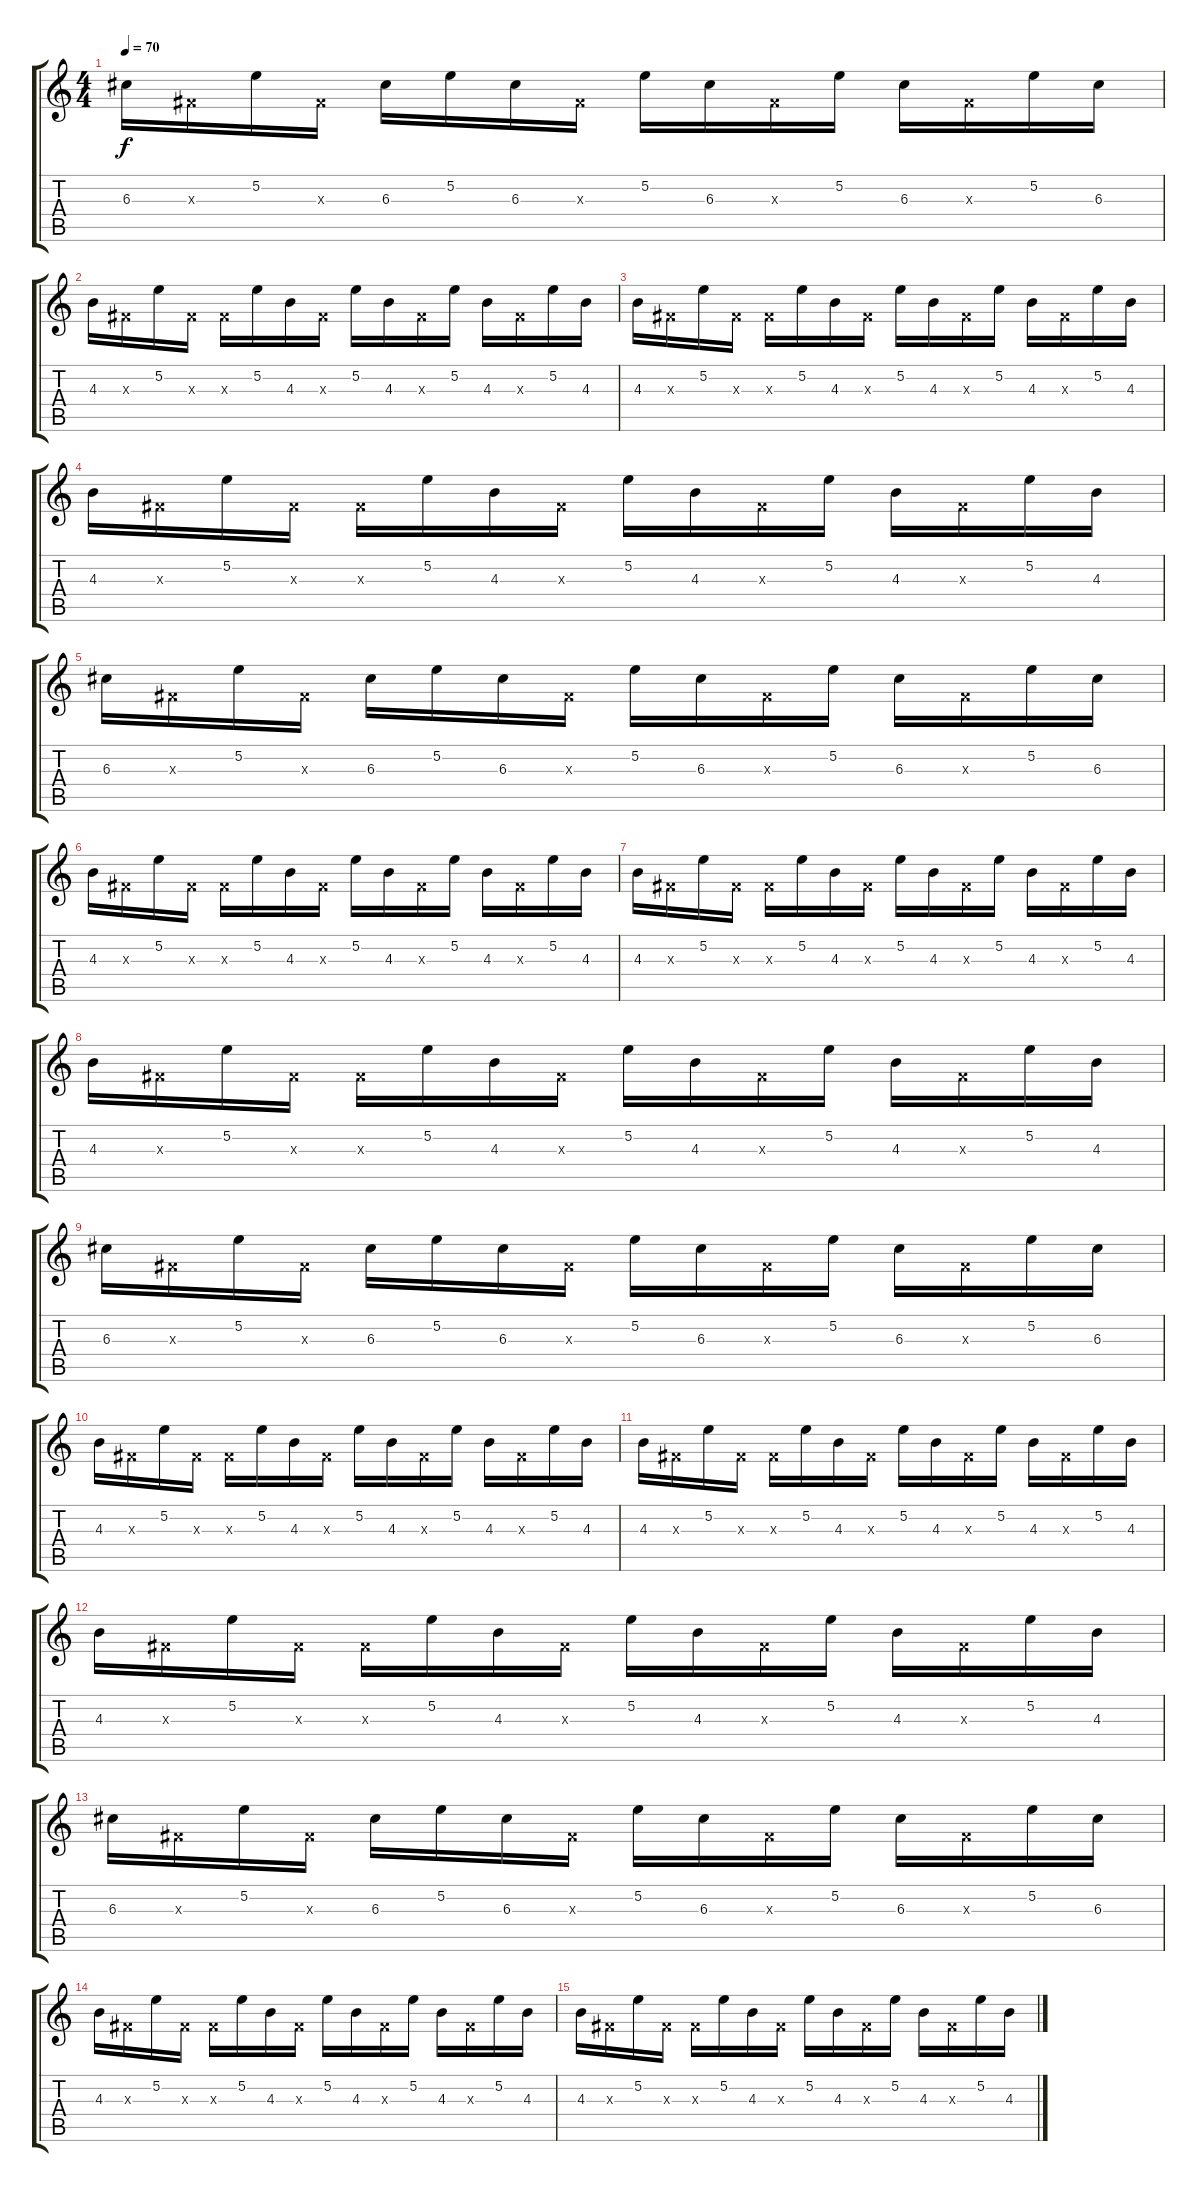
\track "" {instrument electricguitarmuted}
\staff {score tabs}
\tuning (E4 B3 G3 D3 A2 E2) {hide}
\ts (4 4)
\tempo 70
\clef g2
\ks c
6.3.16{dy f} -1.3{x}.16 5.2.16 -1.3{x}.16 6.3.16 5.2.16 6.3.16 -1.3{x}.16 5.2.16 6.3.16 -1.3{x}.16 5.2.16 6.3.16 -1.3{x}.16 5.2.16 6.3.16 |
4.3.16 -1.3{x}.16 5.2.16 -1.3{x}.16 -1.3{x}.16 5.2.16 4.3.16 -1.3{x}.16 5.2.16 4.3.16 -1.3{x}.16 5.2.16 4.3.16 -1.3{x}.16 5.2.16 4.3.16 |
4.3.16 -1.3{x}.16 5.2.16 -1.3{x}.16 -1.3{x}.16 5.2.16 4.3.16 -1.3{x}.16 5.2.16 4.3.16 -1.3{x}.16 5.2.16 4.3.16 -1.3{x}.16 5.2.16 4.3.16 |
4.3.16 -1.3{x}.16 5.2.16 -1.3{x}.16 -1.3{x}.16 5.2.16 4.3.16 -1.3{x}.16 5.2.16 4.3.16 -1.3{x}.16 5.2.16 4.3.16 -1.3{x}.16 5.2.16 4.3.16 |
6.3.16 -1.3{x}.16 5.2.16 -1.3{x}.16 6.3.16 5.2.16 6.3.16 -1.3{x}.16 5.2.16 6.3.16 -1.3{x}.16 5.2.16 6.3.16 -1.3{x}.16 5.2.16 6.3.16 |
4.3.16 -1.3{x}.16 5.2.16 -1.3{x}.16 -1.3{x}.16 5.2.16 4.3.16 -1.3{x}.16 5.2.16 4.3.16 -1.3{x}.16 5.2.16 4.3.16 -1.3{x}.16 5.2.16 4.3.16 |
4.3.16 -1.3{x}.16 5.2.16 -1.3{x}.16 -1.3{x}.16 5.2.16 4.3.16 -1.3{x}.16 5.2.16 4.3.16 -1.3{x}.16 5.2.16 4.3.16 -1.3{x}.16 5.2.16 4.3.16 |
4.3.16 -1.3{x}.16 5.2.16 -1.3{x}.16 -1.3{x}.16 5.2.16 4.3.16 -1.3{x}.16 5.2.16 4.3.16 -1.3{x}.16 5.2.16 4.3.16 -1.3{x}.16 5.2.16 4.3.16 |
6.3.16 -1.3{x}.16 5.2.16 -1.3{x}.16 6.3.16 5.2.16 6.3.16 -1.3{x}.16 5.2.16 6.3.16 -1.3{x}.16 5.2.16 6.3.16 -1.3{x}.16 5.2.16 6.3.16 |
4.3.16 -1.3{x}.16 5.2.16 -1.3{x}.16 -1.3{x}.16 5.2.16 4.3.16 -1.3{x}.16 5.2.16 4.3.16 -1.3{x}.16 5.2.16 4.3.16 -1.3{x}.16 5.2.16 4.3.16 |
4.3.16 -1.3{x}.16 5.2.16 -1.3{x}.16 -1.3{x}.16 5.2.16 4.3.16 -1.3{x}.16 5.2.16 4.3.16 -1.3{x}.16 5.2.16 4.3.16 -1.3{x}.16 5.2.16 4.3.16 |
4.3.16 -1.3{x}.16 5.2.16 -1.3{x}.16 -1.3{x}.16 5.2.16 4.3.16 -1.3{x}.16 5.2.16 4.3.16 -1.3{x}.16 5.2.16 4.3.16 -1.3{x}.16 5.2.16 4.3.16 |
6.3.16 -1.3{x}.16 5.2.16 -1.3{x}.16 6.3.16 5.2.16 6.3.16 -1.3{x}.16 5.2.16 6.3.16 -1.3{x}.16 5.2.16 6.3.16 -1.3{x}.16 5.2.16 6.3.16 |
4.3.16 -1.3{x}.16 5.2.16 -1.3{x}.16 -1.3{x}.16 5.2.16 4.3.16 -1.3{x}.16 5.2.16 4.3.16 -1.3{x}.16 5.2.16 4.3.16 -1.3{x}.16 5.2.16 4.3.16 |
4.3.16 -1.3{x}.16 5.2.16 -1.3{x}.16 -1.3{x}.16 5.2.16 4.3.16 -1.3{x}.16 5.2.16 4.3.16 -1.3{x}.16 5.2.16 4.3.16 -1.3{x}.16 5.2.16 4.3.16
